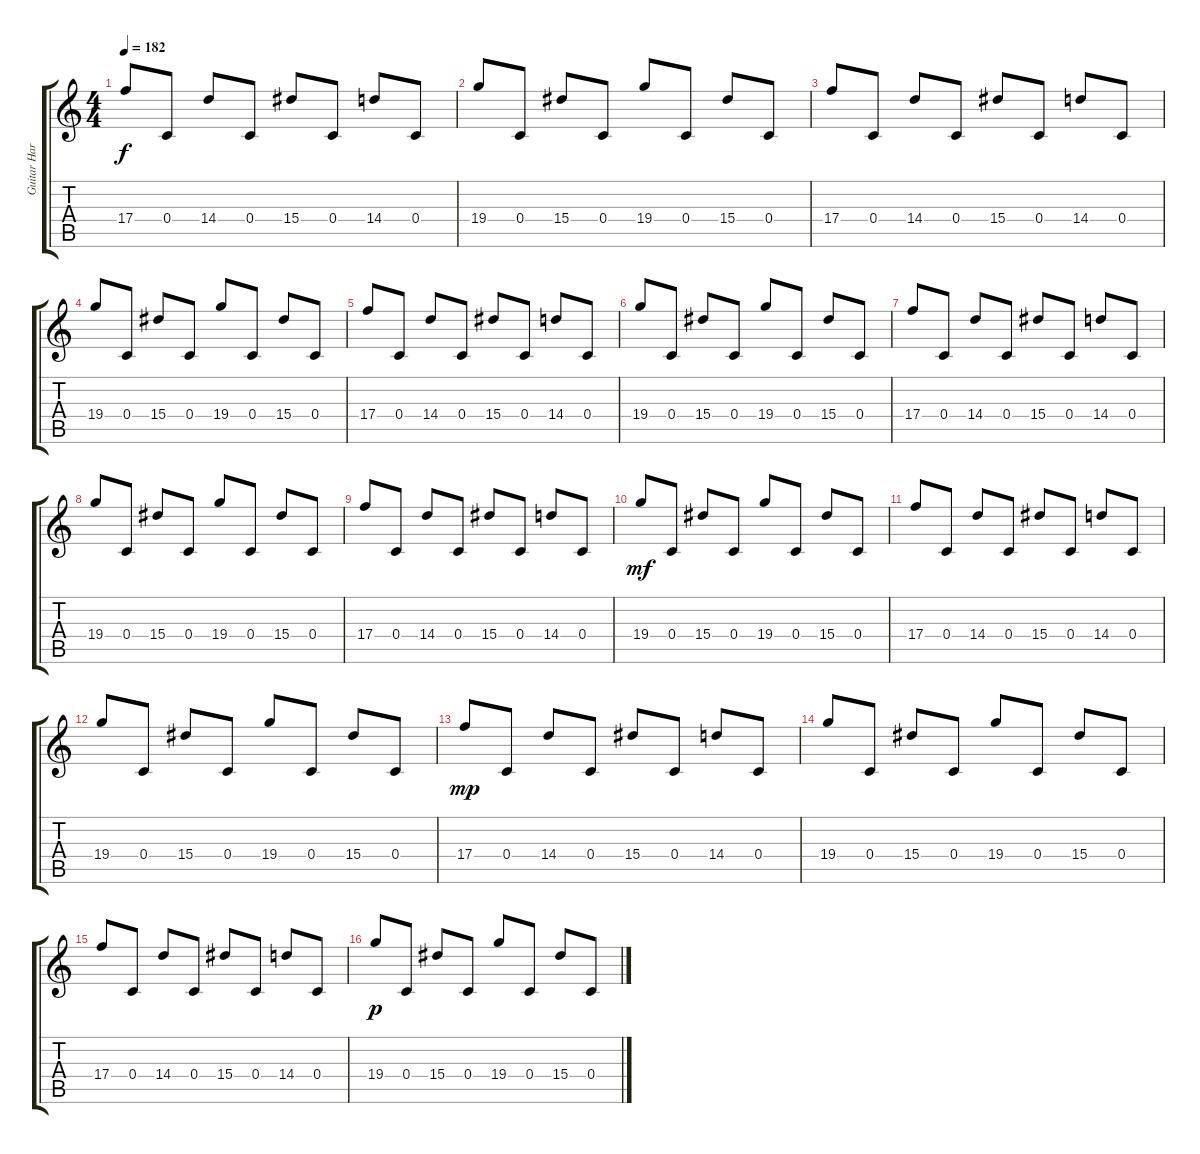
\track ("Guitar Harmony" "Guitar Har") {instrument overdrivenguitar}
\staff {score tabs}
\tuning (D4 A3 F3 C3 G2 C2) {hide}
\ts (4 4)
\tempo 182
\clef g2
\ks c
17.4.8{dy f} 0.4.8 14.4.8 0.4.8 15.4.8 0.4.8 14.4.8 0.4.8 |
19.4.8 0.4.8 15.4.8 0.4.8 19.4.8 0.4.8 15.4.8 0.4.8 |
17.4.8 0.4.8 14.4.8 0.4.8 15.4.8 0.4.8 14.4.8 0.4.8 |
19.4.8 0.4.8 15.4.8 0.4.8 19.4.8 0.4.8 15.4.8 0.4.8 |
17.4.8 0.4.8 14.4.8 0.4.8 15.4.8 0.4.8 14.4.8 0.4.8 |
19.4.8 0.4.8 15.4.8 0.4.8 19.4.8 0.4.8 15.4.8 0.4.8 |
17.4.8 0.4.8 14.4.8 0.4.8 15.4.8 0.4.8 14.4.8 0.4.8 |
19.4.8 0.4.8 15.4.8 0.4.8 19.4.8 0.4.8 15.4.8 0.4.8 |
17.4.8 0.4.8 14.4.8 0.4.8 15.4.8 0.4.8 14.4.8 0.4.8 |
19.4.8{dy mf} 0.4.8 15.4.8 0.4.8 19.4.8 0.4.8 15.4.8 0.4.8 |
17.4.8 0.4.8 14.4.8 0.4.8 15.4.8 0.4.8 14.4.8 0.4.8 |
19.4.8 0.4.8 15.4.8 0.4.8 19.4.8 0.4.8 15.4.8 0.4.8 |
17.4.8{dy mp} 0.4.8 14.4.8 0.4.8 15.4.8 0.4.8 14.4.8 0.4.8 |
19.4.8 0.4.8 15.4.8 0.4.8 19.4.8 0.4.8 15.4.8 0.4.8 |
17.4.8 0.4.8 14.4.8 0.4.8 15.4.8 0.4.8 14.4.8 0.4.8 |
19.4.8{dy p} 0.4.8 15.4.8 0.4.8 19.4.8 0.4.8 15.4.8 0.4.8
